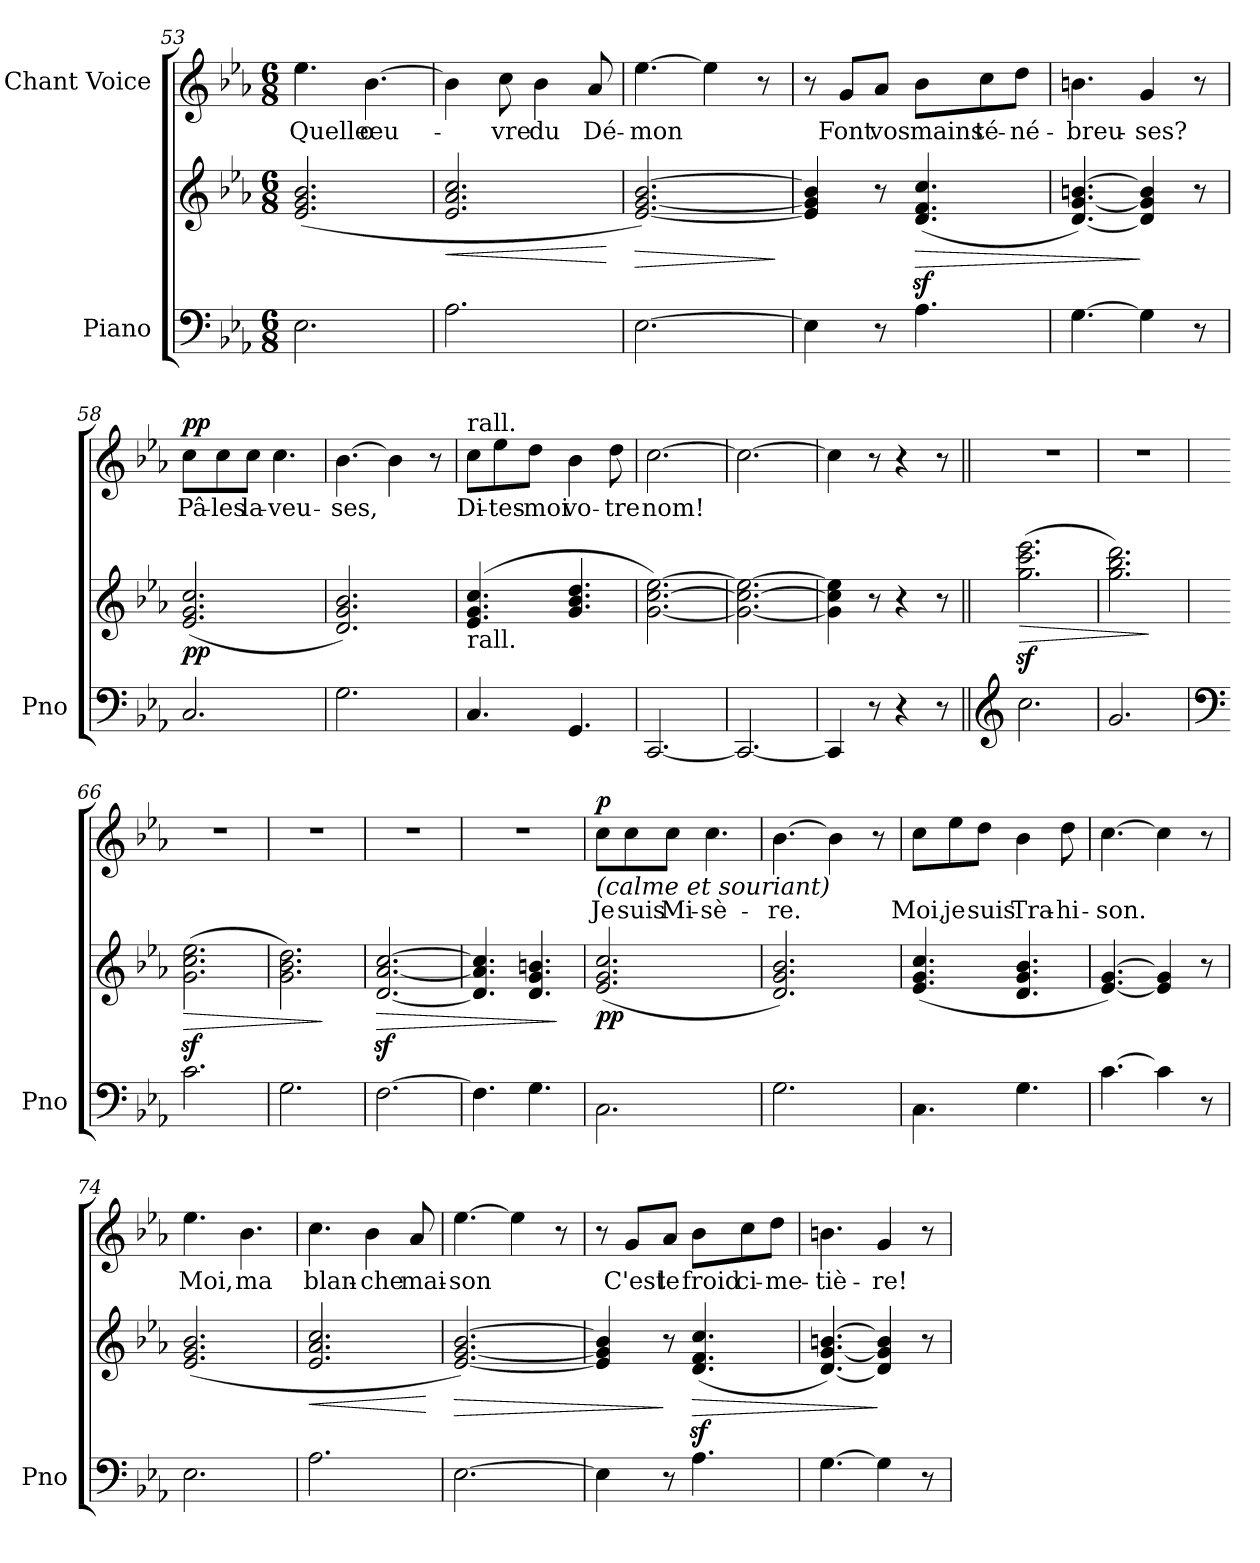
**kern	**kern	**dynam	**kern	**text	**dynam
*part2	*part2	*part2	*part1	*part1	*part1
*staff3	*staff2	*staff2/3	*staff1	*staff1	*staff1
*I"Piano	*	*	*I"Chant Voice	*	*
*I'Pno	*	*	*	*	*
*clefF4	*clefG2	*	*clefG2	*	*
*k[b-e-a-]	*k[b-e-a-]	*	*k[b-e-a-]	*	*
*M6/8	*M6/8	*	*M6/8	*	*
=53	=53	=53	=53	=53	=53
!	!	!	!	!LO:LY:b	!
2.E-\	(<2.e-/ 2.g/ 2.b-/	.	4.ee-\	Quelle	.
!	!	!	!	!LO:LY:b	!
.	.	.	[4.b-\	œu-	.
=54	=54	=54	=54	=54	=54
!	!	!LO:HP:b	!	!	!
2.A-\	2.e-/ 2.a-/ 2.cc/	<	4b-\]	.	.
!	!	!	!	!LO:LY:b	!
.	.	.	8cc\	-vre	.
!	!	!	!	!LO:LY:b	!
.	.	.	4b-\	du	.
!	!	!	!	!LO:LY:b	!
.	.	.	8a-/	Dé-	.
.	.	[	.	.	.
=55	=55	=55	=55	=55	=55
!	!	!LO:HP:b	!	!LO:LY:b	!
[2.E-\	[2.e-/ [>2.g/ [2.b-/)	>	[4.ee-\	-mon	.
.	.	.	4ee-\]	.	.
.	.	.	8r	.	.
.	.	]	.	.	.
!!LO:LB:g=z
=56	=56	=56	=56	=56	=56
4E-\]	4e-/] 4g/] 4b-/]	.	8r	.	.
!	!	!	!	!LO:LY:b	!
.	.	.	8g/L	Font	.
!	!	!	!	!LO:LY:b	!
8r	8r	.	8a-/J	vos	.
!	!	!LO:HP:b	!	!LO:LY:b	!
4.A-\	(>4.d/z< 4.f/z< 4.cc/z<	>	8b-\L	mains	.
!	!	!	!	!LO:LY:b	!
.	.	.	8cc\	té-	.
!	!	!	!	!LO:LY:b	!
.	.	.	8dd\J	-né-	.
=57	=57	=57	=57	=57	=57
!	!	!	!	!LO:LY:b	!
[4.G\	[4.d/ [4.g/ [4.bn/)	.	4.bn\	-breu-	.
!	!	!	!	!LO:LY:b	!
4G\]	4d/] 4g/] 4b/]	]	4g/	-ses?	.
8r	8r	.	8r	.	.
=58	=58	=58	=58	=58	=58
!	!	!LO:DY:b	!	!LO:LY:b	!LO:DY:a
2.C/	(2.e-/ 2.g/ 2.cc/	pp	8cc\L	Pâ-	pp
!	!	!	!	!LO:LY:b	!
.	.	.	8cc\	-les	.
!	!	!	!	!LO:LY:b	!
.	.	.	8cc\J	la-	.
!	!	!	!	!LO:LY:b	!
.	.	.	4.cc\	-veu-	.
=59	=59	=59	=59	=59	=59
!	!	!	!	!LO:LY:b	!
2.G\	2.d/ 2.g/ 2.b-/)	.	[4.b-\	-ses,	.
.	.	.	4b-\]	.	.
.	.	.	8r	.	.
=60	=60	=60	=60	=60	=60
!	!	!	!LO:TX:a:t=rall.	!	!
!	!LO:TX:b:t=rall.	!	!	!	!
!	!	!	!	!LO:LY:b	!
4.C/	(>4.e-/ 4.g/ 4.cc/	.	8cc\L	Di-	.
!	!	!	!	!LO:LY:b	!
.	.	.	8ee-\	-tes-	.
!	!	!	!	!LO:LY:b	!
.	.	.	8dd\J	-moi	.
!	!	!	!	!LO:LY:b	!
4.GG/	4.g/ 4.b-/ 4.dd/	.	4b-\	vo-	.
!	!	!	!	!LO:LY:b	!
.	.	.	8dd\	-tre	.
!!LO:LB:g=z
=61	=61	=61	=61	=61	=61
!	!	!	!	!LO:LY:b	!
[2.CC/	[2.g\ [<2.cc\ [2.ee-\)	.	[2.cc\	nom!	.
=62	=62	=62	=62	=62	=62
2.CC/_	2.g\_ 2.cc\_ 2.ee-\_	.	2.cc\_	.	.
=63	=63	=63	=63	=63	=63
4CC/]	4g\] 4cc\] 4ee-\]	.	4cc\]	.	.
8r	8r	.	8r	.	.
4r	4r	.	4r	.	.
8r	8r	.	8r	.	.
=64||	=64||	=64||	=64||	=64||	=64||
*clefG2	*	*	*	*	*
!	!	!LO:HP:b	!	!	!
2.cc\	(2.gg\z< 2.ccc\z< 2.eee-\z<	>	2.r	.	.
=65	=65	=65	=65	=65	=65
2.g/	2.gg\ 2.bb-\ 2.ddd\)	.	2.r	.	.
.	.	]	.	.	.
=66	=66	=66	=66	=66	=66
*clefF4	*	*	*	*	*
!	!	!LO:HP:b	!	!	!
2.c\	(2.g\z< 2.cc\z< 2.ee-\z<	>	2.r	.	.
=67	=67	=67	=67	=67	=67
2.G\	2.g\ 2.b-\ 2.dd\)	.	2.r	.	.
.	.	]	.	.	.
=68	=68	=68	=68	=68	=68
!	!	!LO:HP:b	!	!	!
[2.F\	[2.d/z< [<2.a-/z< [2.cc/z<	>	2.r	.	.
=69	=69	=69	=69	=69	=69
4.F\]	4.d/] 4.a-/] 4.cc/]	.	2.r	.	.
4.G\	4.d/ 4.g/ 4.bn/	.	.	.	.
.	.	]	.	.	.
!!LO:PB:g=z
=70	=70	=70	=70	=70	=70
!	!	!	!LO:TX:b:i:t=(calme et souriant)	!	!
!	!	!LO:DY:b	!	!LO:LY:b	!LO:DY:a
2.C\	(<2.e-/ 2.g/ 2.cc/	pp	8cc\L	Je	p
!	!	!	!	!LO:LY:b	!
.	.	.	8cc\	suis	.
!	!	!	!	!LO:LY:b	!
.	.	.	8cc\J	Mi-	.
!	!	!	!	!LO:LY:b	!
.	.	.	4.cc\	-sè-	.
=71	=71	=71	=71	=71	=71
!	!	!	!	!LO:LY:b	!
2.G\	2.d/ 2.g/ 2.b-/)	.	[4.b-\	-re.	.
.	.	.	4b-\]	.	.
.	.	.	8r	.	.
=72	=72	=72	=72	=72	=72
!	!	!	!	!LO:LY:b	!
4.C\	(<4.e-/ 4.g/ 4.cc/	.	8cc\L	Moi,	.
!	!	!	!	!LO:LY:b	!
.	.	.	8ee-\	je	.
!	!	!	!	!LO:LY:b	!
.	.	.	8dd\J	suis	.
!	!	!	!	!LO:LY:b	!
4.G\	4.d/ 4.g/ 4.b-/	.	4b-\	Tra-	.
!	!	!	!	!LO:LY:b	!
.	.	.	8dd\	-hi-	.
=73	=73	=73	=73	=73	=73
!	!	!	!	!LO:LY:b	!
[4.c\	[4.e-/ [4.g/)	.	[4.cc\	-son.	.
4c\]	4e-/] 4g/]	.	4cc\]	.	.
8r	8r	.	8r	.	.
=74	=74	=74	=74	=74	=74
!	!	!	!	!LO:LY:b	!
2.E-\	(<2.e-/ 2.g/ 2.b-/	.	4.ee-\	Moi,	.
!	!	!	!	!LO:LY:b	!
.	.	.	4.b-\	ma	.
!!LO:LB:g=z
=75	=75	=75	=75	=75	=75
!	!	!LO:HP:b	!	!LO:LY:b	!
2.A-\	2.e-/ 2.a-/ 2.cc/	<	4.cc\	blan-	.
!	!	!	!	!LO:LY:b	!
.	.	.	4b-\	-che	.
!	!	!	!	!LO:LY:b	!
.	.	.	8a-/	mai-	.
.	.	[	.	.	.
=76	=76	=76	=76	=76	=76
!	!	!LO:HP:b	!	!LO:LY:b	!
[2.E-\	[2.e-/ [>2.g/ [2.b-/)	>	[4.ee-\	-son	.
.	.	.	4ee-\]	.	.
.	.	.	8r	.	.
=77	=77	=77	=77	=77	=77
4E-\]	4e-/] 4g/] 4b-/]	.	8r	.	.
!	!	!	!	!LO:LY:b	!
.	.	.	8g/L	C'est	.
!	!	!	!	!LO:LY:b	!
8r	8r	]	8a-/J	le	.
!	!	!LO:HP:b	!	!LO:LY:b	!
4.A-\	(>4.d/z< 4.f/z< 4.cc/z<	>	8b-\L	froid	.
!	!	!	!	!LO:LY:b	!
.	.	.	8cc\	ci-	.
!	!	!	!	!LO:LY:b	!
.	.	.	8dd\J	-me-	.
=78	=78	=78	=78	=78	=78
!	!	!	!	!LO:LY:b	!
[4.G\	[4.d/ [4.g/ [4.bn/)	.	4.bn\	-tiè-	.
!	!	!	!	!LO:LY:b	!
4G\]	4d/] 4g/] 4b/]	]	4g/	-re!	.
8r	8r	.	8r	.	.
=	=	=	=	=	=
*-	*-	*-	*-	*-	*-
